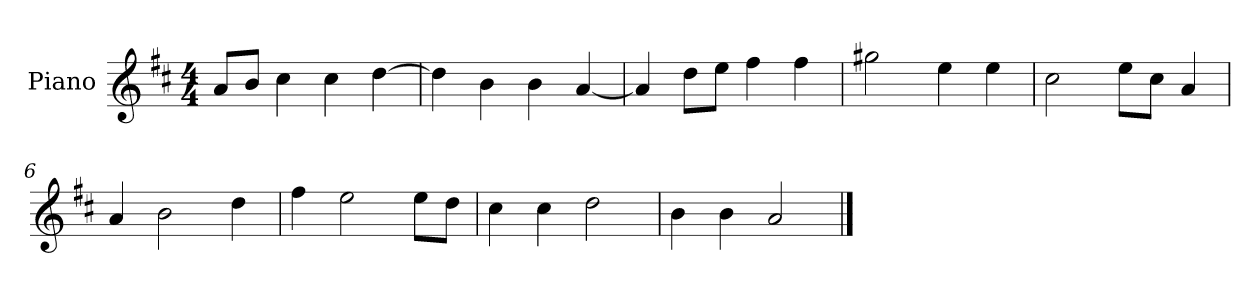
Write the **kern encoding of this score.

**kern
*part1
*staff1
*I"Piano
*I'P-no
*clefG2
*k[f#c#]
*M4/4
*MM90
=1
8a/L
8b/J
4cc#\
4cc#\
[4dd\
=2
4dd\]
4b\
4b\
[4a/
=3
4a/]
8dd\L
8ee\J
4ff#\
4ff#\
=4
2gg#X\
4ee\
4ee\
=5
2cc#\
8ee\L
8cc#\J
4a/
=6
4a/
2b\
4dd\
=7
4ff#\
2ee\
8ee\L
8dd\J
=8
4cc#\
4cc#\
2dd\
!!LO:LB:g=z
=9
4b\
4b\
2a/
==
*-
